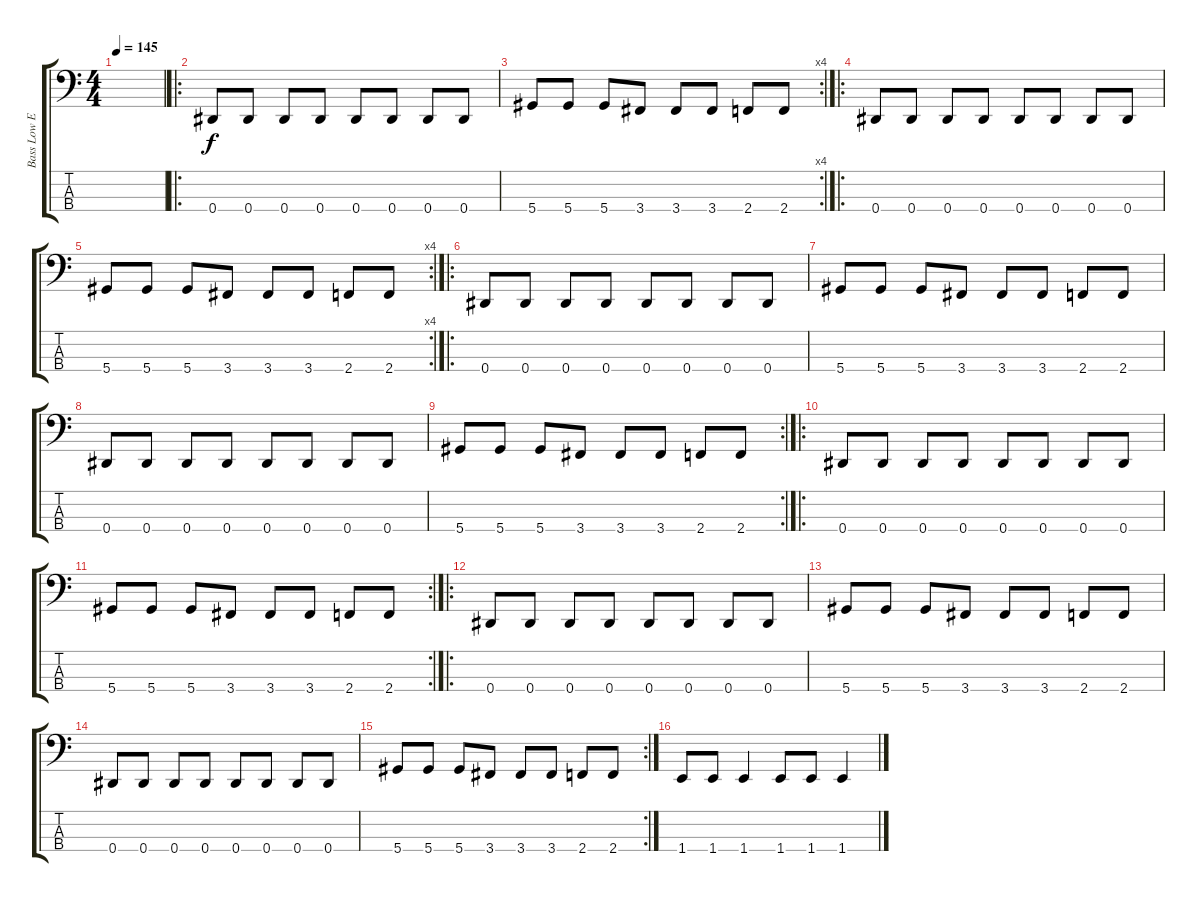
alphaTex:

\track ("Bass Low End" "Bass Low E") {instrument electricbassfinger}
\staff {score tabs}
\tuning (Gb2 Db2 Ab1 Eb1) {hide}
\ts (4 4)
\tempo 145
\clef f4
\ks c
|
\ro
0.4.8 0.4.8 0.4.8 0.4.8 0.4.8 0.4.8 0.4.8 0.4.8 |
\rc 4
5.4.8 5.4.8 5.4.8 3.4.8 3.4.8 3.4.8 2.4.8 2.4.8 |
\ro
0.4.8 0.4.8 0.4.8 0.4.8 0.4.8 0.4.8 0.4.8 0.4.8 |
\rc 4
5.4.8 5.4.8 5.4.8 3.4.8 3.4.8 3.4.8 2.4.8 2.4.8 |
\ro
0.4.8 0.4.8 0.4.8 0.4.8 0.4.8 0.4.8 0.4.8 0.4.8 |
5.4.8 5.4.8 5.4.8 3.4.8 3.4.8 3.4.8 2.4.8 2.4.8 |
0.4.8 0.4.8 0.4.8 0.4.8 0.4.8 0.4.8 0.4.8 0.4.8 |
\rc 2
5.4.8 5.4.8 5.4.8 3.4.8 3.4.8 3.4.8 2.4.8 2.4.8 |
\ro
0.4.8 0.4.8 0.4.8 0.4.8 0.4.8 0.4.8 0.4.8 0.4.8 |
\rc 2
5.4.8 5.4.8 5.4.8 3.4.8 3.4.8 3.4.8 2.4.8 2.4.8 |
\ro
0.4.8 0.4.8 0.4.8 0.4.8 0.4.8 0.4.8 0.4.8 0.4.8 |
5.4.8 5.4.8 5.4.8 3.4.8 3.4.8 3.4.8 2.4.8 2.4.8 |
0.4.8 0.4.8 0.4.8 0.4.8 0.4.8 0.4.8 0.4.8 0.4.8 |
\rc 2
5.4.8 5.4.8 5.4.8 3.4.8 3.4.8 3.4.8 2.4.8 2.4.8 |
1.4.8 1.4.8 1.4.4 1.4.8 1.4.8 1.4.4
